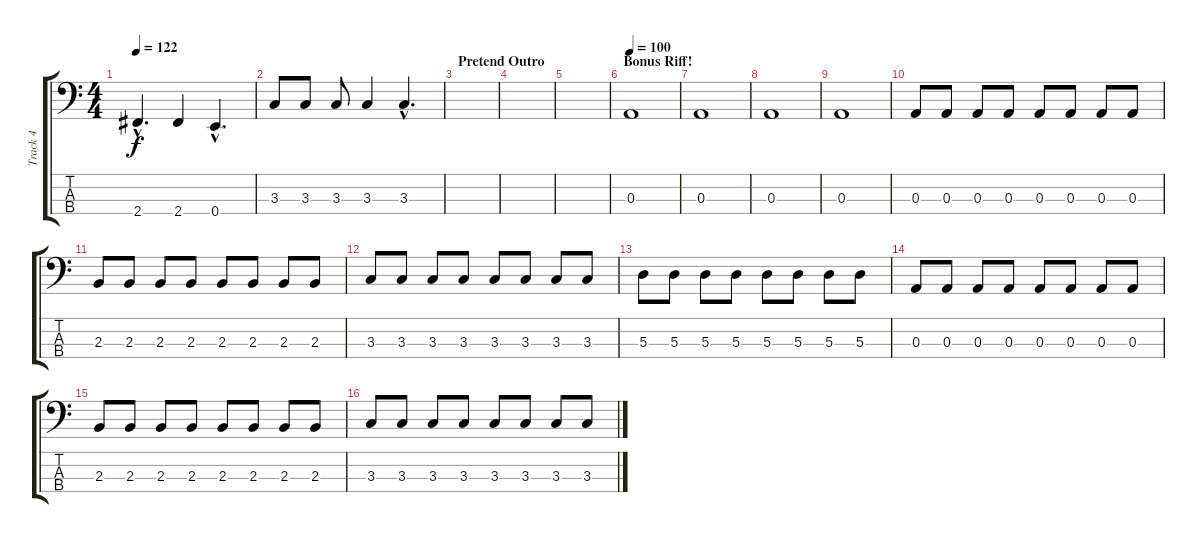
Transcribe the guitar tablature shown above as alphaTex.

\track ("Track 4" "Track 4") {instrument electricbassfinger}
\staff {score tabs}
\tuning (G2 D2 A1 E1) {hide}
\ts (4 4)
\tempo 122
\clef f4
\ks c
2.4{hac}.4{d dy f} 2.4.4 0.4{hac}.4{d} |
3.3.8 3.3.8 3.3.8 3.3.4 3.3{hac}.4{d} |
\section ("" "Pretend Outro")
|
|
|
\section ("" "Bonus Riff!")
\tempo 100
0.3.1 |
0.3.1 |
0.3.1 |
0.3.1 |
0.3.8 0.3.8 0.3.8 0.3.8 0.3.8 0.3.8 0.3.8 0.3.8 |
2.3.8 2.3.8 2.3.8 2.3.8 2.3.8 2.3.8 2.3.8 2.3.8 |
3.3.8 3.3.8 3.3.8 3.3.8 3.3.8 3.3.8 3.3.8 3.3.8 |
5.3.8 5.3.8 5.3.8 5.3.8 5.3.8 5.3.8 5.3.8 5.3.8 |
0.3.8 0.3.8 0.3.8 0.3.8 0.3.8 0.3.8 0.3.8 0.3.8 |
2.3.8 2.3.8 2.3.8 2.3.8 2.3.8 2.3.8 2.3.8 2.3.8 |
3.3.8 3.3.8 3.3.8 3.3.8 3.3.8 3.3.8 3.3.8 3.3.8
